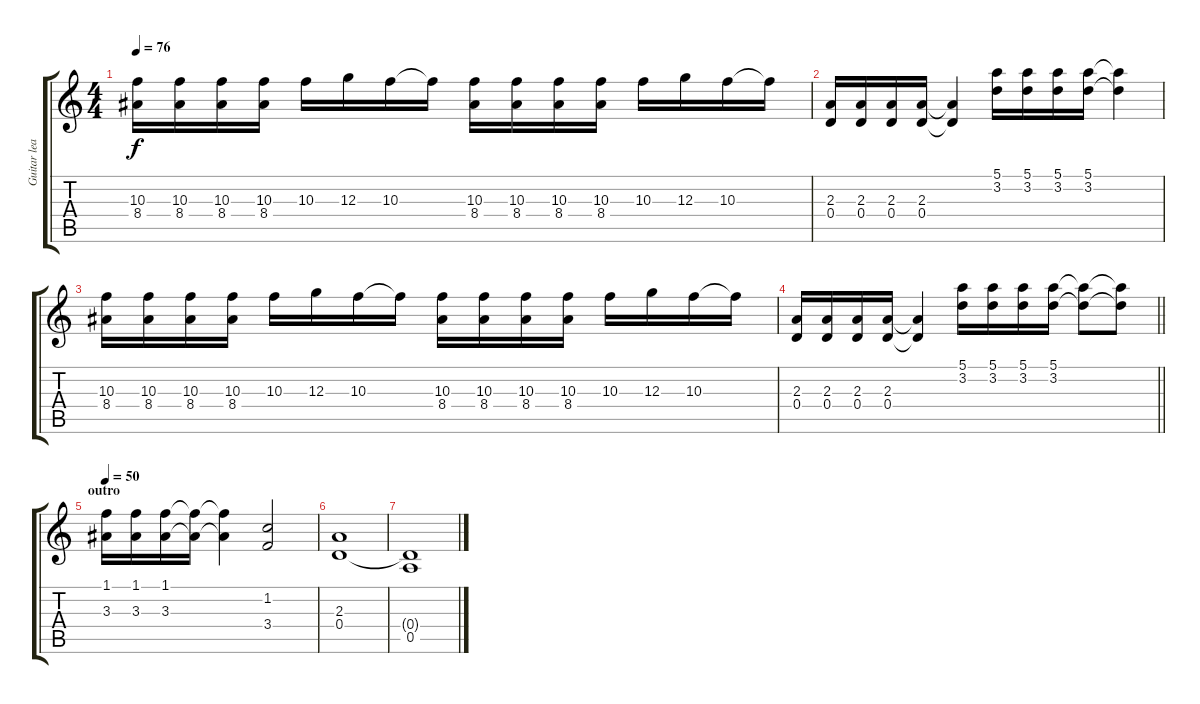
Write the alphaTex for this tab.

\track ("Guitar lead" "Guitar lea") {instrument distortionguitar}
\staff {score tabs}
\tuning (E4 B3 G3 D3 A2 D2) {hide}
\ts (4 4)
\tempo 76
\clef g2
\ks c
(10.3 8.4).16{dy f} (10.3 8.4).16 (10.3 8.4).16 (10.3 8.4).16 10.3.16 12.3.16 10.3.16 10.3{t}.16 (10.3 8.4).16 (10.3 8.4).16 (10.3 8.4).16 (10.3 8.4).16 10.3.16 12.3.16 10.3.16 10.3{t}.16 |
(2.3 0.4).16 (2.3 0.4).16 (2.3 0.4).16 (2.3 0.4).16 (2.3{t} 0.4{t}).4 (5.1 3.2).16 (5.1 3.2).16 (5.1 3.2).16 (5.1 3.2).16 (5.1{t} 3.2{t}).4 |
(10.3 8.4).16 (10.3 8.4).16 (10.3 8.4).16 (10.3 8.4).16 10.3.16 12.3.16 10.3.16 10.3{t}.16 (10.3 8.4).16 (10.3 8.4).16 (10.3 8.4).16 (10.3 8.4).16 10.3.16 12.3.16 10.3.16 10.3{t}.16 |
\barLineRight lightlight
(2.3 0.4).16 (2.3 0.4).16 (2.3 0.4).16 (2.3 0.4).16 (2.3{t} 0.4{t}).4 (5.1 3.2).16 (5.1 3.2).16 (5.1 3.2).16 (5.1 3.2).16 (5.1{t} 3.2{t}).8 (5.1{t} 3.2{t}).8 |
\section ("" "outro")
\tempo 50
(1.1 3.3).16 (1.1 3.3).16 (1.1 3.3).16 (1.1{t} 3.3{t}).16 (1.1{t} 3.3{t}).4 (1.2 3.4).2 |
(2.3 0.4).1{volume 0} |
(0.4{t} 0.5).1
